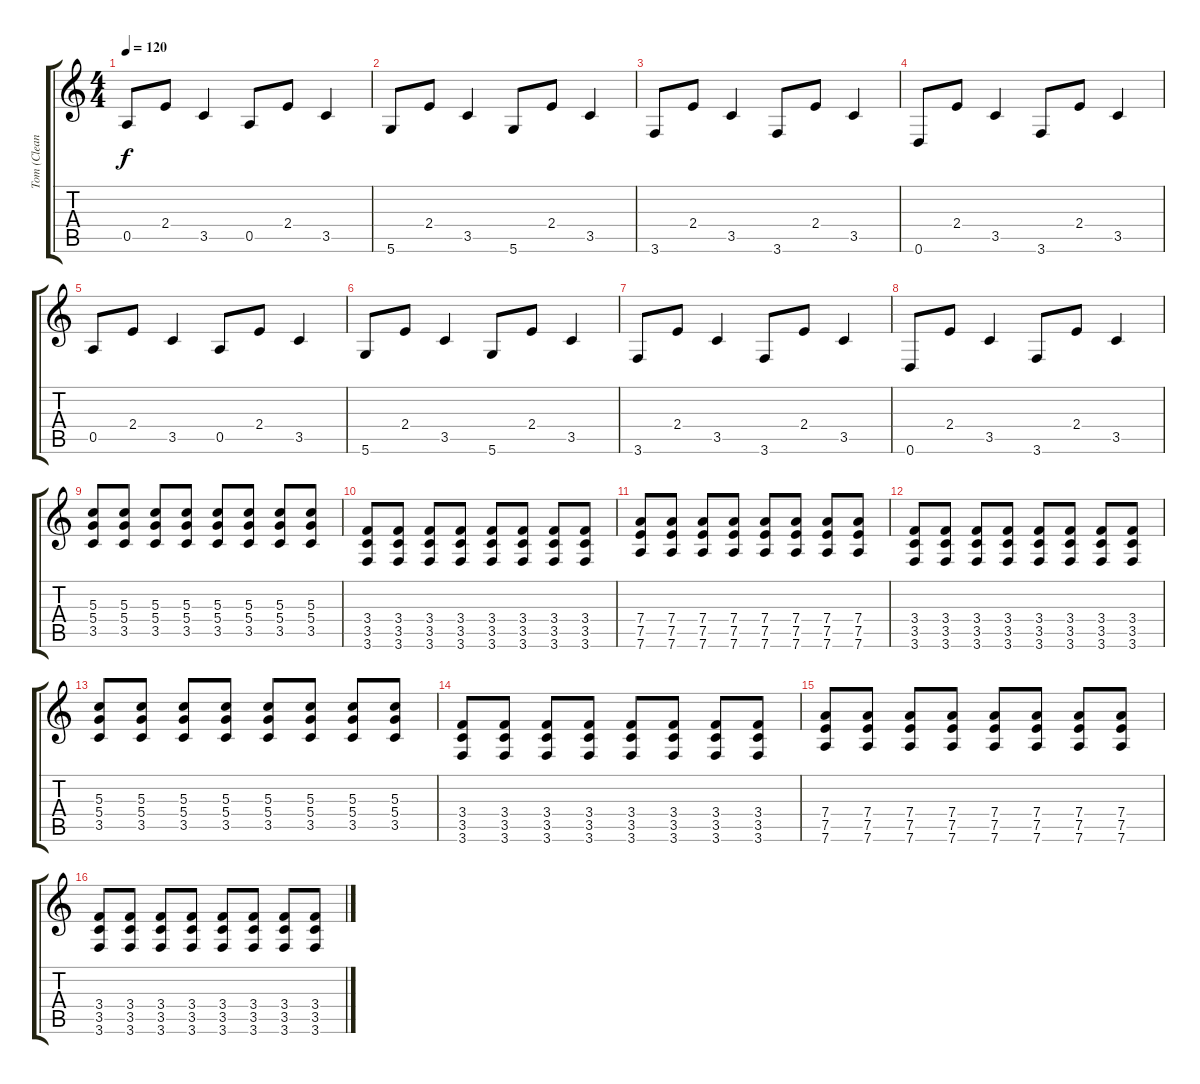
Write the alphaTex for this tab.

\track ("Tom (Clean)" "Tom (Clean") {instrument electricguitarclean}
\staff {score tabs}
\tuning (E4 B3 G3 D3 A2 D2) {hide}
\ts (4 4)
\tempo 120
\clef g2
\ks c
0.5.8{dy f instrument electricguitarclean} 2.4.8 3.5.4 0.5.8 2.4.8 3.5.4 |
5.6.8 2.4.8 3.5.4 5.6.8 2.4.8 3.5.4 |
3.6.8 2.4.8 3.5.4 3.6.8 2.4.8 3.5.4 |
0.6.8 2.4.8 3.5.4 3.6.8 2.4.8 3.5.4 |
0.5.8 2.4.8 3.5.4 0.5.8 2.4.8 3.5.4 |
5.6.8 2.4.8 3.5.4 5.6.8 2.4.8 3.5.4 |
3.6.8 2.4.8 3.5.4 3.6.8 2.4.8 3.5.4 |
0.6.8 2.4.8 3.5.4 3.6.8 2.4.8 3.5.4 |
(5.3 5.4 3.5).8 (5.3 5.4 3.5).8 (5.3 5.4 3.5).8 (5.3 5.4 3.5).8 (5.3 5.4 3.5).8 (5.3 5.4 3.5).8 (5.3 5.4 3.5).8 (5.3 5.4 3.5).8 |
(3.4 3.5 3.6).8 (3.4 3.5 3.6).8 (3.4 3.5 3.6).8 (3.4 3.5 3.6).8 (3.4 3.5 3.6).8 (3.4 3.5 3.6).8 (3.4 3.5 3.6).8 (3.4 3.5 3.6).8 |
(7.4 7.5 7.6).8 (7.4 7.5 7.6).8 (7.4 7.5 7.6).8 (7.4 7.5 7.6).8 (7.4 7.5 7.6).8 (7.4 7.5 7.6).8 (7.4 7.5 7.6).8 (7.4 7.5 7.6).8 |
(3.4 3.5 3.6).8 (3.4 3.5 3.6).8 (3.4 3.5 3.6).8 (3.4 3.5 3.6).8 (3.4 3.5 3.6).8 (3.4 3.5 3.6).8 (3.4 3.5 3.6).8 (3.4 3.5 3.6).8 |
(5.3 5.4 3.5).8 (5.3 5.4 3.5).8 (5.3 5.4 3.5).8 (5.3 5.4 3.5).8 (5.3 5.4 3.5).8 (5.3 5.4 3.5).8 (5.3 5.4 3.5).8 (5.3 5.4 3.5).8 |
(3.4 3.5 3.6).8 (3.4 3.5 3.6).8 (3.4 3.5 3.6).8 (3.4 3.5 3.6).8 (3.4 3.5 3.6).8 (3.4 3.5 3.6).8 (3.4 3.5 3.6).8 (3.4 3.5 3.6).8 |
(7.4 7.5 7.6).8 (7.4 7.5 7.6).8 (7.4 7.5 7.6).8 (7.4 7.5 7.6).8 (7.4 7.5 7.6).8 (7.4 7.5 7.6).8 (7.4 7.5 7.6).8 (7.4 7.5 7.6).8 |
(3.4 3.5 3.6).8 (3.4 3.5 3.6).8 (3.4 3.5 3.6).8 (3.4 3.5 3.6).8 (3.4 3.5 3.6).8 (3.4 3.5 3.6).8 (3.4 3.5 3.6).8 (3.4 3.5 3.6).8
